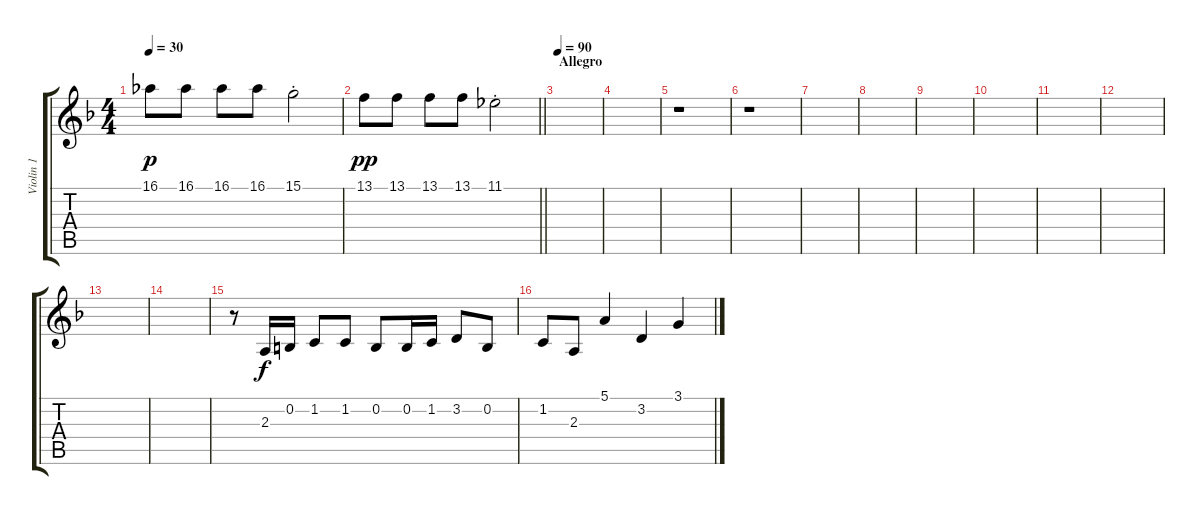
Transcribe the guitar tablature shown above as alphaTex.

\track ("Violin 1" "Violin 1") {instrument violin}
\staff {score tabs}
\tuning (E4 B3 G3 D3 A2 E2) {hide}
\ts (4 4)
\tempo 30
\clef g2
\ks f
16.1.8{dy p} 16.1.8 16.1.8 16.1.8 15.1{st}.2 |
\barLineRight lightlight
13.1.8{dy pp} 13.1.8 13.1.8 13.1.8 11.1{st}.2 |
\section ("" "Allegro")
\tempo 90
|
|
r.1 |
r.1 |
|
|
|
|
|
|
|
|
r.8 2.3.16{dy f} 0.2.16 1.2.8 1.2.8 0.2.8 0.2.16 1.2.16 3.2.8 0.2.8 |
1.2.8 2.3.8 5.1.4 3.2.4 3.1.4
